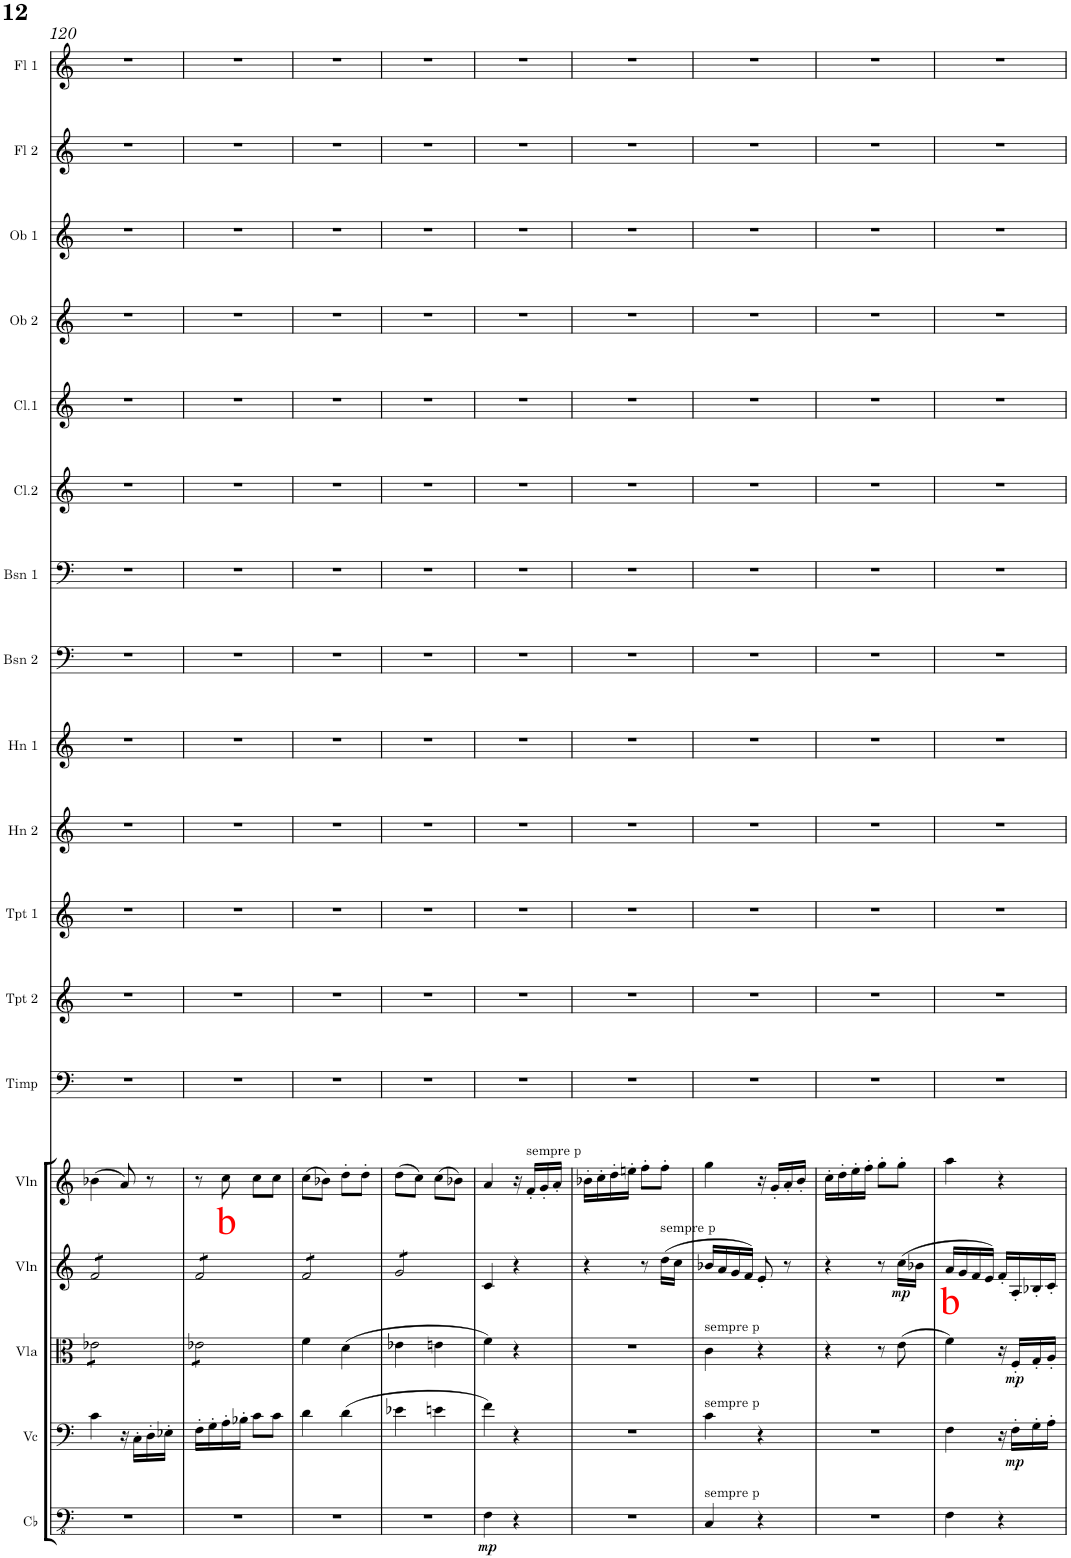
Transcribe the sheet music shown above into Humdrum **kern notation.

**kern	**dynam	**kern	**dynam	**kern	**dynam	**kern	**text	**dynam	**kern	**text	**kern	**kern	**kern	**kern	**kern	**kern	**kern	**kern	**kern	**kern	**kern	**kern	**kern
*part18	*part18	*part17	*part17	*part16	*part16	*part15	*part15	*part15	*part14	*part14	*part13	*part12	*part11	*part10	*part9	*part8	*part7	*part6	*part5	*part4	*part3	*part2	*part1
*staff18	*staff18	*staff17	*staff17	*staff16	*staff16	*staff15	*staff15	*staff15	*staff14	*staff14	*staff13	*staff12	*staff11	*staff10	*staff9	*staff8	*staff7	*staff6	*staff5	*staff4	*staff3	*staff2	*staff1
*I"Contrabass	*	*I"Violoncello	*	*I"Viola	*	*I"Violin	*	*	*I"Violin	*	*I"Timpani	*I"C Trumpet 2	*I"C Trumpet 1	*I"C Horn 2	*I"C Horn 1	*I"Bassoon 2	*I"Bassoon 1	*I"C Clarinet 2	*I"C Clarinet 1	*I"Oboe 2	*I"Oboe 1	*I"Flute 2	*I"Flute 1
*I'Cb	*	*I'Vc	*	*I'Vla	*	*I'Vln	*	*	*I'Vln	*	*I'Timp	*I'Tpt 2	*I'Tpt 1	*I'Hn 2	*I'Hn 1	*I'Bsn 2	*I'Bsn 1	*I'Cl.2	*I'Cl.1	*I'Ob 2	*I'Ob 1	*I'Fl 2	*I'Fl 1
!!LO:PB:g=z
*clefFv4	*	*clefF4	*	*clefC3	*	*clefG2	*	*	*clefG2	*	*clefF4	*clefG2	*clefG2	*clefG2	*clefG2	*clefF4	*clefF4	*clefG2	*clefG2	*clefG2	*clefG2	*clefG2	*clefG2
*	*	*	*	*	*	*	*	*	*	*	*	*	*	*Trd7c12	*Trd7c12	*	*	*Trd1c2	*Trd1c2	*	*	*	*
*k[]	*	*k[]	*	*k[]	*	*k[]	*	*	*k[]	*	*k[]	*k[]	*k[]	*k[]	*k[]	*k[]	*k[]	*k[]	*k[]	*k[]	*k[]	*k[]	*k[]
*M2/4	*	*M2/4	*	*M2/4	*	*M2/4	*	*	*M2/4	*	*M2/4	*M2/4	*M2/4	*M2/4	*M2/4	*M2/4	*M2/4	*M2/4	*M2/4	*M2/4	*M2/4	*M2/4	*M2/4
=120	=120	=120	=120	=120	=120	=120	=120	=120	=120	=120	=120	=120	=120	=120	=120	=120	=120	=120	=120	=120	=120	=120	=120
*	*	*	*	*tremolo	*	*	*	*	*	*	*	*	*	*	*	*	*	*	*	*	*	*	*
*	*	*	*	*	*	*tremolo	*	*	*	*	*	*	*	*	*	*	*	*	*	*	*	*	*
2r	.	4c\	.	8e-X\L	.	8f/L	.	.	(4b-X\	.	2r	2r	2r	2r	2r	2r	2r	2r	2r	2r	2r	2r	2r
.	.	.	.	8e-X\	.	8f/	.	.	.	.	.	.	.	.	.	.	.	.	.	.	.	.	.
.	.	16r	.	8e-X\	.	8f/	.	.	8a/)	.	.	.	.	.	.	.	.	.	.	.	.	.	.
.	.	16C'\LL	.	.	.	.	.	.	.	.	.	.	.	.	.	.	.	.	.	.	.	.	.
.	.	16D'\	.	8e-X\J	.	8f/J	.	.	8r	.	.	.	.	.	.	.	.	.	.	.	.	.	.
.	.	16E-X'\JJ	.	.	.	.	.	.	.	.	.	.	.	.	.	.	.	.	.	.	.	.	.
=121	=121	=121	=121	=121	=121	=121	=121	=121	=121	=121	=121	=121	=121	=121	=121	=121	=121	=121	=121	=121	=121	=121	=121
2r	.	16F'\LL	.	8e-X\L	.	8f/L	.	.	8r	.	2r	2r	2r	2r	2r	2r	2r	2r	2r	2r	2r	2r	2r
.	.	16G'\	.	.	.	.	.	.	.	.	.	.	.	.	.	.	.	.	.	.	.	.	.
!	!	!	!	!	!	!	!	!	!	!LO:LY:b:color=#FF0000	!	!	!	!	!	!	!	!	!	!	!	!	!
.	.	16A'\	.	8e-X\	.	8f/	.	.	8cc\	b	.	.	.	.	.	.	.	.	.	.	.	.	.
.	.	16B-X'\JJ	.	.	.	.	.	.	.	.	.	.	.	.	.	.	.	.	.	.	.	.	.
.	.	8c\L	.	8e-X\	.	8f/	.	.	8cc\L	.	.	.	.	.	.	.	.	.	.	.	.	.	.
.	.	8c\J	.	8e-X\J	.	8f/J	.	.	8cc\J	.	.	.	.	.	.	.	.	.	.	.	.	.	.
*	*	*	*	*Xtremolo	*	*	*	*	*	*	*	*	*	*	*	*	*	*	*	*	*	*	*
=122	=122	=122	=122	=122	=122	=122	=122	=122	=122	=122	=122	=122	=122	=122	=122	=122	=122	=122	=122	=122	=122	=122	=122
2r	.	4d\	.	4f\	.	8f/L	.	.	(8cc\L	.	2r	2r	2r	2r	2r	2r	2r	2r	2r	2r	2r	2r	2r
.	.	.	.	.	.	8f/	.	.	8b-X\J)	.	.	.	.	.	.	.	.	.	.	.	.	.	.
.	.	(4d\	.	(4d\	.	8f/	.	.	8dd'\L	.	.	.	.	.	.	.	.	.	.	.	.	.	.
.	.	.	.	.	.	8f/J	.	.	8dd'\J	.	.	.	.	.	.	.	.	.	.	.	.	.	.
=123	=123	=123	=123	=123	=123	=123	=123	=123	=123	=123	=123	=123	=123	=123	=123	=123	=123	=123	=123	=123	=123	=123	=123
2r	.	4e-X\	.	4e-X\	.	8g/L	.	.	(8dd\L	.	2r	2r	2r	2r	2r	2r	2r	2r	2r	2r	2r	2r	2r
.	.	.	.	.	.	8g/	.	.	8cc\J)	.	.	.	.	.	.	.	.	.	.	.	.	.	.
.	.	4en\	.	4en\	.	8g/	.	.	(8cc\L	.	.	.	.	.	.	.	.	.	.	.	.	.	.
.	.	.	.	.	.	8g/J	.	.	8b-X\J)	.	.	.	.	.	.	.	.	.	.	.	.	.	.
*	*	*	*	*	*	*Xtremolo	*	*	*	*	*	*	*	*	*	*	*	*	*	*	*	*	*
=124	=124	=124	=124	=124	=124	=124	=124	=124	=124	=124	=124	=124	=124	=124	=124	=124	=124	=124	=124	=124	=124	=124	=124
!	!LO:DY:b	!	!	!	!	!	!	!	!	!	!	!	!	!	!	!	!	!	!	!	!	!	!
4FF\	mp	4f\)	.	4f\)	.	4c/	.	.	4a/	.	2r	2r	2r	2r	2r	2r	2r	2r	2r	2r	2r	2r	2r
4r	.	4r	.	4r	.	4r	.	.	16r	.	.	.	.	.	.	.	.	.	.	.	.	.	.
!	!	!	!	!	!	!	!	!	!LO:TX:a:t=sempre p	!	!	!	!	!	!	!	!	!	!	!	!	!	!
.	.	.	.	.	.	.	.	.	16f'/LL	.	.	.	.	.	.	.	.	.	.	.	.	.	.
.	.	.	.	.	.	.	.	.	16g'/	.	.	.	.	.	.	.	.	.	.	.	.	.	.
.	.	.	.	.	.	.	.	.	16a'/JJ	.	.	.	.	.	.	.	.	.	.	.	.	.	.
=125	=125	=125	=125	=125	=125	=125	=125	=125	=125	=125	=125	=125	=125	=125	=125	=125	=125	=125	=125	=125	=125	=125	=125
2r	.	2r	.	2r	.	4r	.	.	16b-X'\LL	.	2r	2r	2r	2r	2r	2r	2r	2r	2r	2r	2r	2r	2r
.	.	.	.	.	.	.	.	.	16cc'\	.	.	.	.	.	.	.	.	.	.	.	.	.	.
.	.	.	.	.	.	.	.	.	16dd'\	.	.	.	.	.	.	.	.	.	.	.	.	.	.
.	.	.	.	.	.	.	.	.	16een'\JJ	.	.	.	.	.	.	.	.	.	.	.	.	.	.
.	.	.	.	.	.	8r	.	.	8ff'\L	.	.	.	.	.	.	.	.	.	.	.	.	.	.
!	!	!	!	!	!	!LO:TX:a:t=sempre p	!	!	!	!	!	!	!	!	!	!	!	!	!	!	!	!	!
.	.	.	.	.	.	(16dd\LL	.	.	8ff'\J	.	.	.	.	.	.	.	.	.	.	.	.	.	.
.	.	.	.	.	.	16cc\JJ	.	.	.	.	.	.	.	.	.	.	.	.	.	.	.	.	.
=126	=126	=126	=126	=126	=126	=126	=126	=126	=126	=126	=126	=126	=126	=126	=126	=126	=126	=126	=126	=126	=126	=126	=126
!	!	!	!	!LO:TX:a:t=sempre p	!	!	!	!	!	!	!	!	!	!	!	!	!	!	!	!	!	!	!
!	!	!LO:TX:a:t=sempre p	!	!	!	!	!	!	!	!	!	!	!	!	!	!	!	!	!	!	!	!	!
!LO:TX:a:t=sempre p	!	!	!	!	!	!	!	!	!	!	!	!	!	!	!	!	!	!	!	!	!	!	!
4CC/	.	4c\	.	4c\	.	16b-X/LL	.	.	4gg\	.	2r	2r	2r	2r	2r	2r	2r	2r	2r	2r	2r	2r	2r
.	.	.	.	.	.	16a/	.	.	.	.	.	.	.	.	.	.	.	.	.	.	.	.	.
.	.	.	.	.	.	16g/	.	.	.	.	.	.	.	.	.	.	.	.	.	.	.	.	.
.	.	.	.	.	.	16f/JJ)	.	.	.	.	.	.	.	.	.	.	.	.	.	.	.	.	.
4r	.	4r	.	4r	.	8e'/	.	.	16r	.	.	.	.	.	.	.	.	.	.	.	.	.	.
.	.	.	.	.	.	.	.	.	16g'/LL	.	.	.	.	.	.	.	.	.	.	.	.	.	.
.	.	.	.	.	.	8r	.	.	16a'/	.	.	.	.	.	.	.	.	.	.	.	.	.	.
.	.	.	.	.	.	.	.	.	16b'/JJ	.	.	.	.	.	.	.	.	.	.	.	.	.	.
=127	=127	=127	=127	=127	=127	=127	=127	=127	=127	=127	=127	=127	=127	=127	=127	=127	=127	=127	=127	=127	=127	=127	=127
2r	.	2r	.	4r	.	4r	.	.	16cc'\LL	.	2r	2r	2r	2r	2r	2r	2r	2r	2r	2r	2r	2r	2r
.	.	.	.	.	.	.	.	.	16dd'\	.	.	.	.	.	.	.	.	.	.	.	.	.	.
.	.	.	.	.	.	.	.	.	16ee'\	.	.	.	.	.	.	.	.	.	.	.	.	.	.
.	.	.	.	.	.	.	.	.	16ff'\JJ	.	.	.	.	.	.	.	.	.	.	.	.	.	.
.	.	.	.	8r	.	8r	.	.	8gg'\L	.	.	.	.	.	.	.	.	.	.	.	.	.	.
!	!	!	!	!	!	!	!	!LO:DY:b	!	!	!	!	!	!	!	!	!	!	!	!	!	!	!
.	.	.	.	(8e\	.	(16cc\LL	.	mp	8gg'\J	.	.	.	.	.	.	.	.	.	.	.	.	.	.
.	.	.	.	.	.	16b-X\JJ	.	.	.	.	.	.	.	.	.	.	.	.	.	.	.	.	.
=128	=128	=128	=128	=128	=128	=128	=128	=128	=128	=128	=128	=128	=128	=128	=128	=128	=128	=128	=128	=128	=128	=128	=128
!	!	!	!	!	!	!	!LO:LY:b:color=#FF0000	!	!	!	!	!	!	!	!	!	!	!	!	!	!	!	!
4FF\	.	4F\	.	4f\)	.	16a/LL	b	.	4aa\	.	2r	2r	2r	2r	2r	2r	2r	2r	2r	2r	2r	2r	2r
.	.	.	.	.	.	16g/	.	.	.	.	.	.	.	.	.	.	.	.	.	.	.	.	.
.	.	.	.	.	.	16f/	.	.	.	.	.	.	.	.	.	.	.	.	.	.	.	.	.
.	.	.	.	.	.	16e/JJ)	.	.	.	.	.	.	.	.	.	.	.	.	.	.	.	.	.
4r	.	16r	.	16r	.	16f'/LL	.	.	4r	.	.	.	.	.	.	.	.	.	.	.	.	.	.
!	!	!	!LO:DY:b	!	!LO:DY:b	!	!	!	!	!	!	!	!	!	!	!	!	!	!	!	!	!	!
.	.	16F'\LL	mp	16F'/LL	mp	16A'/	.	.	.	.	.	.	.	.	.	.	.	.	.	.	.	.	.
.	.	16G'\	.	16G'/	.	16B-X'/	.	.	.	.	.	.	.	.	.	.	.	.	.	.	.	.	.
.	.	16A'\JJ	.	16A'/JJ	.	16c'/JJ	.	.	.	.	.	.	.	.	.	.	.	.	.	.	.	.	.
=	=	=	=	=	=	=	=	=	=	=	=	=	=	=	=	=	=	=	=	=	=	=	=
*-	*-	*-	*-	*-	*-	*-	*-	*-	*-	*-	*-	*-	*-	*-	*-	*-	*-	*-	*-	*-	*-	*-	*-
